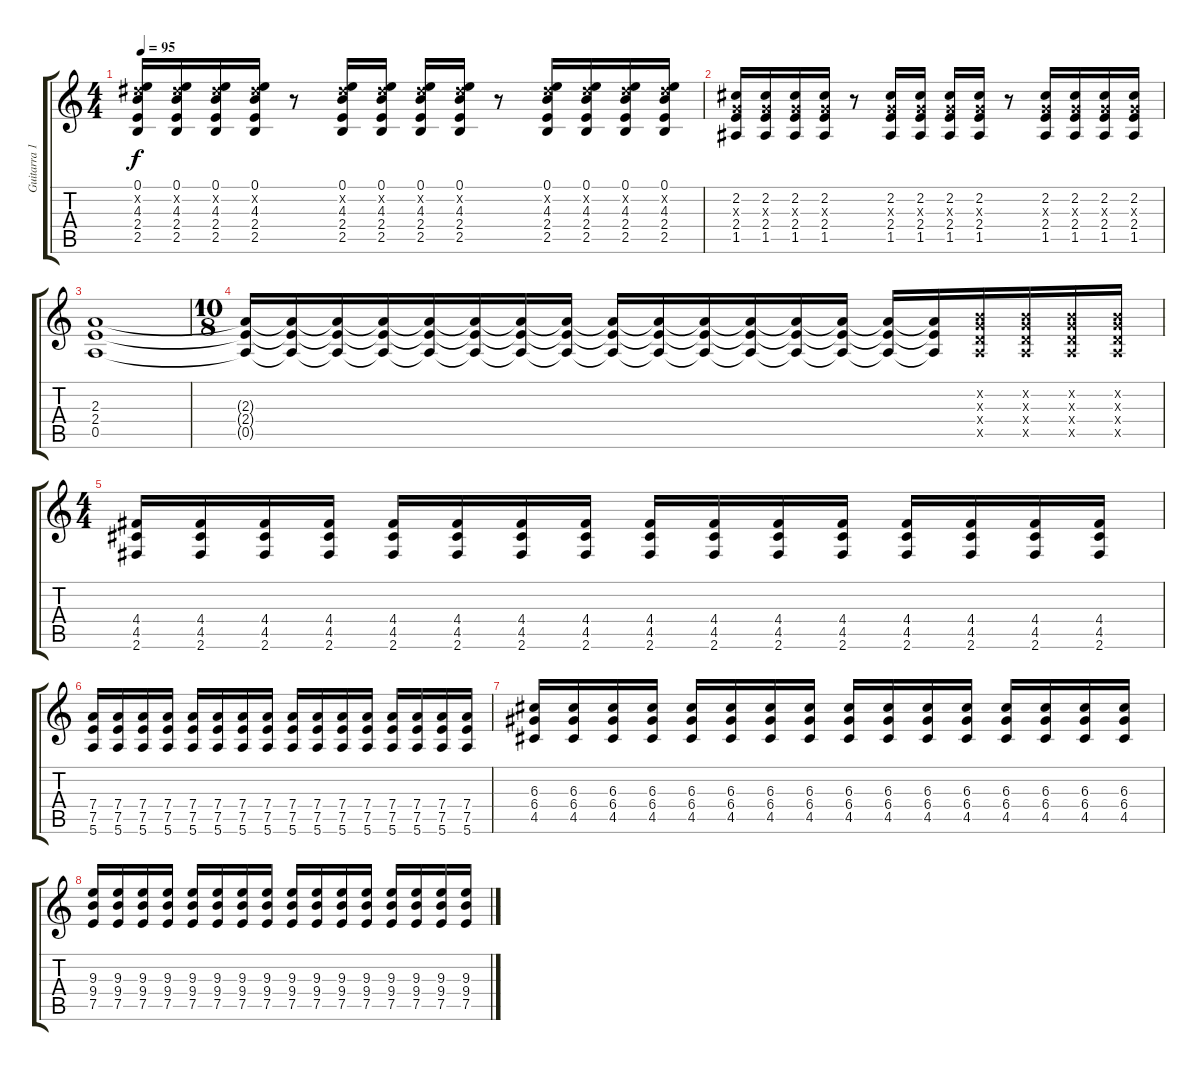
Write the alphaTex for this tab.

\track ("Guitarra 1" "Guitarra 1") {instrument distortionguitar}
\staff {score tabs}
\tuning (E4 B3 G3 D3 A2 E2) {hide}
\ts (4 4)
\tempo 95
\clef g2
\ks c
(0.1 4.2{x} 4.3 2.4 2.5).16{dy f} (0.1 4.2{x} 4.3 2.4 2.5).16 (0.1 4.2{x} 4.3 2.4 2.5).16 (0.1 4.2{x} 4.3 2.4 2.5).16 r.8 (0.1 4.2{x} 4.3 2.4 2.5).16 (0.1 4.2{x} 4.3 2.4 2.5).16 (0.1 4.2{x} 4.3 2.4 2.5).16 (0.1 4.2{x} 4.3 2.4 2.5).16 r.8 (0.1 4.2{x} 4.3 2.4 2.5).16 (0.1 4.2{x} 4.3 2.4 2.5).16 (0.1 4.2{x} 4.3 2.4 2.5).16 (0.1 4.2{x} 4.3 2.4 2.5).16 |
(2.2 0.3{x} 2.4 1.5).16 (2.2 0.3{x} 2.4 1.5).16 (2.2 0.3{x} 2.4 1.5).16 (2.2 0.3{x} 2.4 1.5).16 r.8 (2.2 0.3{x} 2.4 1.5).16 (2.2 0.3{x} 2.4 1.5).16 (2.2 0.3{x} 2.4 1.5).16 (2.2 0.3{x} 2.4 1.5).16 r.8 (2.2 0.3{x} 2.4 1.5).16 (2.2 0.3{x} 2.4 1.5).16 (2.2 0.3{x} 2.4 1.5).16 (2.2 0.3{x} 2.4 1.5).16 |
(2.3 2.4 0.5).1 |
\ts (10 8)
(2.3{t} 2.4{t} 0.5{t}).16 (2.3{t} 2.4{t} 0.5{t}).16 (2.3{t} 2.4{t} 0.5{t}).16 (2.3{t} 2.4{t} 0.5{t}).16 (2.3{t} 2.4{t} 0.5{t}).16 (2.3{t} 2.4{t} 0.5{t}).16 (2.3{t} 2.4{t} 0.5{t}).16 (2.3{t} 2.4{t} 0.5{t}).16 (2.3{t} 2.4{t} 0.5{t}).16 (2.3{t} 2.4{t} 0.5{t}).16 (2.3{t} 2.4{t} 0.5{t}).16 (2.3{t} 2.4{t} 0.5{t}).16 (2.3{t} 2.4{t} 0.5{t}).16 (2.3{t} 2.4{t} 0.5{t}).16 (2.3{t} 2.4{t} 0.5{t}).16 (2.3{t} 2.4{t} 0.5{t}).16 (0.2{x} 0.3{x} 0.4{x} 0.5{x}).16 (0.2{x} 0.3{x} 0.4{x} 0.5{x}).16 (0.2{x} 0.3{x} 0.4{x} 0.5{x}).16 (0.2{x} 0.3{x} 0.4{x} 0.5{x}).16 |
\ts (4 4)
(4.4 4.5 2.6).16 (4.4 4.5 2.6).16 (4.4 4.5 2.6).16 (4.4 4.5 2.6).16 (4.4 4.5 2.6).16 (4.4 4.5 2.6).16 (4.4 4.5 2.6).16 (4.4 4.5 2.6).16 (4.4 4.5 2.6).16 (4.4 4.5 2.6).16 (4.4 4.5 2.6).16 (4.4 4.5 2.6).16 (4.4 4.5 2.6).16 (4.4 4.5 2.6).16 (4.4 4.5 2.6).16 (4.4 4.5 2.6).16 |
(7.4 7.5 5.6).16 (7.4 7.5 5.6).16 (7.4 7.5 5.6).16 (7.4 7.5 5.6).16 (7.4 7.5 5.6).16 (7.4 7.5 5.6).16 (7.4 7.5 5.6).16 (7.4 7.5 5.6).16 (7.4 7.5 5.6).16 (7.4 7.5 5.6).16 (7.4 7.5 5.6).16 (7.4 7.5 5.6).16 (7.4 7.5 5.6).16 (7.4 7.5 5.6).16 (7.4 7.5 5.6).16 (7.4 7.5 5.6).16 |
(6.3 6.4 4.5).16 (6.3 6.4 4.5).16 (6.3 6.4 4.5).16 (6.3 6.4 4.5).16 (6.3 6.4 4.5).16 (6.3 6.4 4.5).16 (6.3 6.4 4.5).16 (6.3 6.4 4.5).16 (6.3 6.4 4.5).16 (6.3 6.4 4.5).16 (6.3 6.4 4.5).16 (6.3 6.4 4.5).16 (6.3 6.4 4.5).16 (6.3 6.4 4.5).16 (6.3 6.4 4.5).16 (6.3 6.4 4.5).16 |
(9.3 9.4 7.5).16 (9.3 9.4 7.5).16 (9.3 9.4 7.5).16 (9.3 9.4 7.5).16 (9.3 9.4 7.5).16 (9.3 9.4 7.5).16 (9.3 9.4 7.5).16 (9.3 9.4 7.5).16 (9.3 9.4 7.5).16 (9.3 9.4 7.5).16 (9.3 9.4 7.5).16 (9.3 9.4 7.5).16 (9.3 9.4 7.5).16 (9.3 9.4 7.5).16 (9.3 9.4 7.5).16 (9.3 9.4 7.5).16
